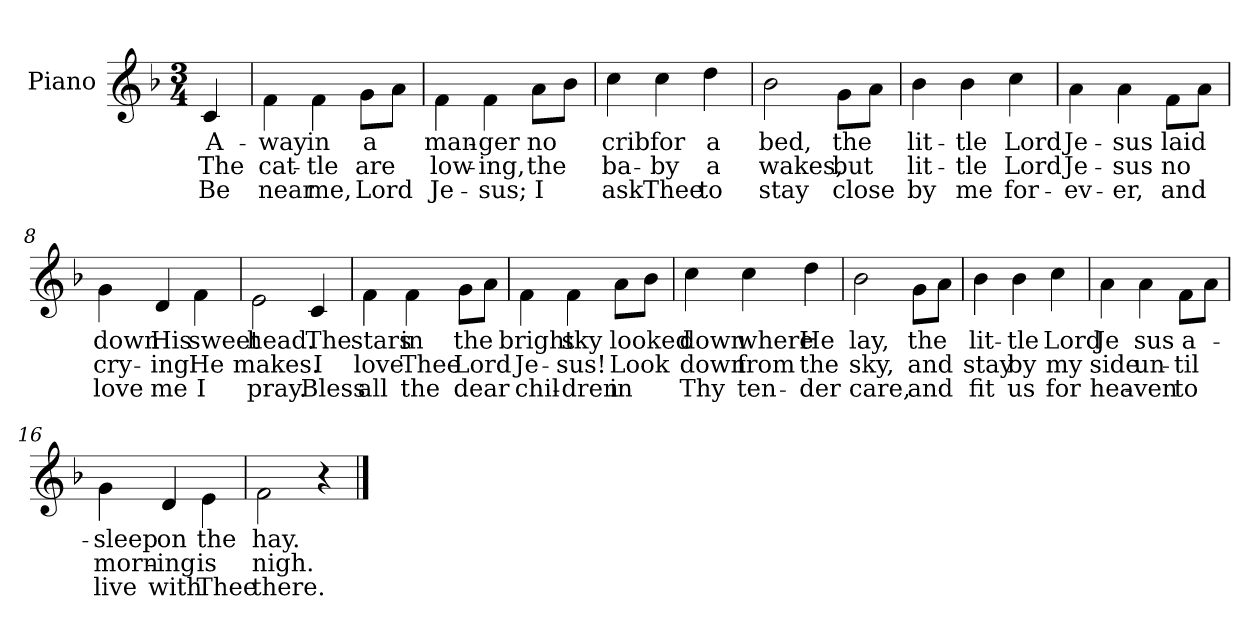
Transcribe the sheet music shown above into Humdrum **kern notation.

**kern	**text	**text	**text
*part1	*part1	*part1	*part1
*staff1	*staff1	*staff1	*staff1
*I"Piano	*	*	*
*I'Pno	*	*	*
*clefG2	*	*	*
*k[b-]	*	*	*
*F:	*	*	*
*M3/4	*	*	*
=1	=1	=1	=1
4c/	A-	The	Be
=2	=2	=2	=2
4f\	-way	cat-	near
4f\	in	-tle	me,
8g\L	-a	are	Lord
8a\J	.	.	.
=3	=3	=3	=3
4f\	man-	low-	Je-
4f\	-ger	-ing,	-sus;
8a\L	no	the	I
8b-\J	.	.	.
=4	=4	=4	=4
4cc\	crib	ba-	ask
4cc\	for	-by	Thee
4dd\	a	a	to
!!LO:LB:g=z
=5	=5	=5	=5
2b-\	bed,	wakes,	stay
8g\L	the	but	close
8a\J	.	.	.
=6	=6	=6	=6
4b-\	lit-	lit-	by
4b-\	-tle	-tle	me
4cc\	Lord	Lord	for-
=7	=7	=7	=7
4a\	Je-	Je-	-ev-
4a\	-sus	-sus	-er,
8f\L	laid	no	and
8a\J	.	.	.
=8	=8	=8	=8
4g\	down	cry-	love
4d/	His	-ing	me
4f\	sweet	He	I
!!LO:LB:g=z
=9	=9	=9	=9
2e\	head.	makes.	pray.
4c/	The	I	Bless
=10	=10	=10	=10
4f\	stars	love	all
4f\	in	Thee	the
8g\L	the	Lord	dear
8a\J	.	.	.
=11	=11	=11	=11
4f\	bright	Je-	chil-
4f\	sky	-sus!	-dren
8a\L	looked	Look	in
8b-\J	.	.	.
=12	=12	=12	=12
4cc\	down	down	Thy
4cc\	where	from	ten-
4dd\	He	the	-der
!!LO:LB:g=z
=13	=13	=13	=13
2b-\	lay,	sky,	care,
8g\L	the	and	and
8a\J	.	.	.
=14	=14	=14	=14
4b-\	lit-	stay	fit
4b-\	-tle	by	us
4cc\	Lord	my	for
=15	=15	=15	=15
4a\	Je	side	hea-
4a\	sus	un-	-ven
8f\L	a-	-til	to
8a\J	.	.	.
=16	=16	=16	=16
4g\	-sleep	morn-	live
4d/	on	-ing	with
4e\	the	is	Thee
=17	=17	=17	=17
2f\	hay.	nigh.	there.
4r	.	.	.
==	==	==	==
*-	*-	*-	*-
